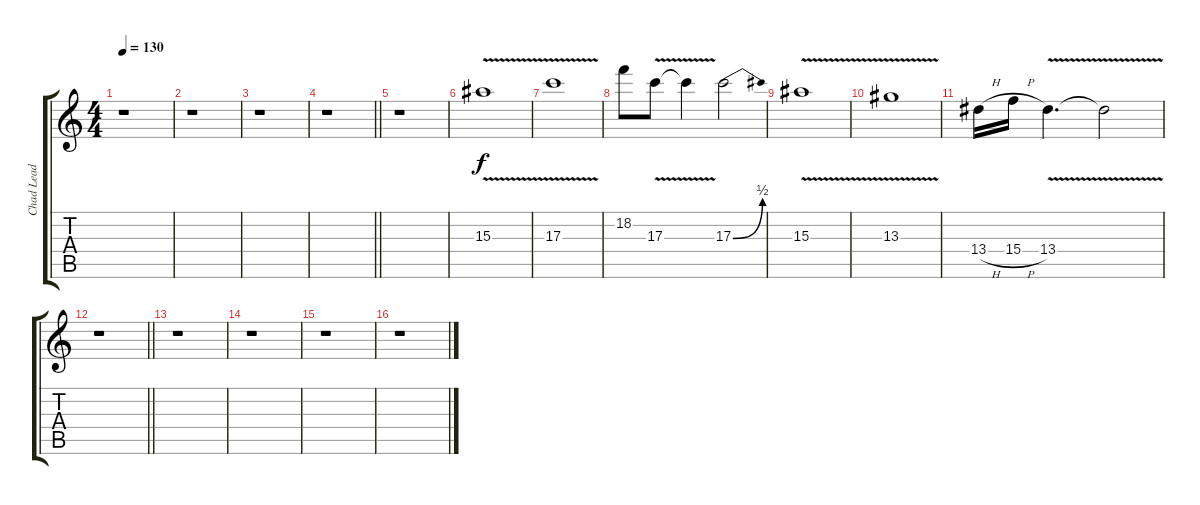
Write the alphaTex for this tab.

\track ("Chad Lead" "Chad Lead") {instrument overdrivenguitar}
\staff {score tabs}
\tuning (E4 B3 G3 D3 A2 D2) {hide}
\ts (4 4)
\tempo 130
\clef g2
\ks c
r.1{dy f} |
r.1 |
r.1 |
\barLineRight lightlight
r.1 |
r.1 |
15.3{v}.1{volume 13 balance 0} |
17.3{v}.1 |
18.2.8 17.3{v}.8 17.3{t}.4 17.3{be (bend 0 0 60 2)}.2 |
15.3{v}.1 |
13.3{v}.1 |
13.4{h}.16 15.4{h}.16 13.4{v}.4{d} 13.4{t}.2 |
\barLineRight lightlight
r.1 |
r.1 |
r.1 |
r.1 |
r.1
